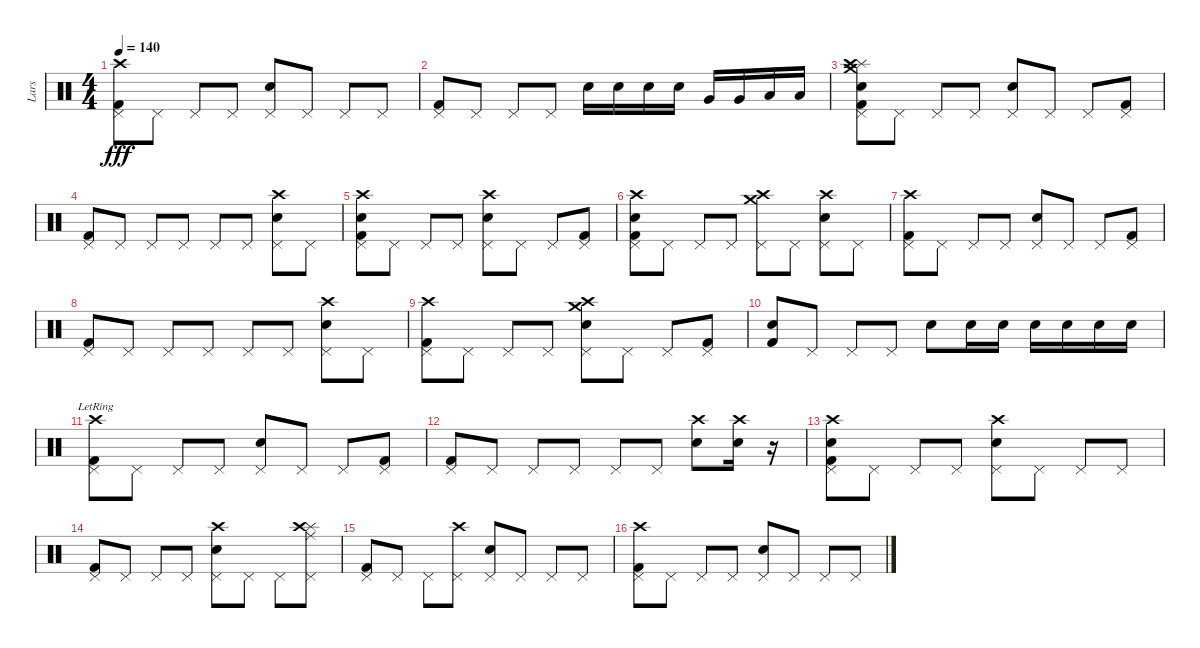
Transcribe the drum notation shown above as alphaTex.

\track ("Lars" "Lars") {instrument percussion}
\staff {score}
\articulation defaults
\ts (4 4)
\tempo 140
\clef neutral
\ks c
("Crash high (hit)" "Pedal Hi-Hat (hit)" "Kick (hit) 2").8{dy fff} "Pedal Hi-Hat (hit)".8 "Pedal Hi-Hat (hit)".8 "Pedal Hi-Hat (hit)".8 ("Pedal Hi-Hat (hit)" "Snare (hit) 2").8 "Pedal Hi-Hat (hit)".8 "Pedal Hi-Hat (hit)".8 "Pedal Hi-Hat (hit)".8 |
("Pedal Hi-Hat (hit)" "Kick (hit) 2").8 "Pedal Hi-Hat (hit)".8 "Pedal Hi-Hat (hit)".8 "Pedal Hi-Hat (hit)".8 "Snare (hit) 2".16 "Snare (hit) 2".16 "Snare (hit) 2".16 "Snare (hit) 2".16 "Very Low Tom (hit)".16 "Very Low Tom (hit)".16 "Low Floor Tom (hit)".16 "Low Floor Tom (hit)".16 |
("Crash medium (hit)" "Splash (hit)" "Pedal Hi-Hat (hit)" "Crash high (hit)" "Snare (hit) 2" "Kick (hit) 2").8 "Pedal Hi-Hat (hit)".8 "Pedal Hi-Hat (hit)".8 "Pedal Hi-Hat (hit)".8 ("Pedal Hi-Hat (hit)" "Snare (hit) 2").8 "Pedal Hi-Hat (hit)".8 "Pedal Hi-Hat (hit)".8 ("Pedal Hi-Hat (hit)" "Kick (hit) 2").8 |
("Pedal Hi-Hat (hit)" "Kick (hit) 2").8 "Pedal Hi-Hat (hit)".8 "Pedal Hi-Hat (hit)".8 "Pedal Hi-Hat (hit)".8 "Pedal Hi-Hat (hit)".8 "Pedal Hi-Hat (hit)".8 ("Crash high (hit)" "Pedal Hi-Hat (hit)" "Snare (hit) 2").8 "Pedal Hi-Hat (hit)".8 |
("Crash high (hit)" "Pedal Hi-Hat (hit)" "Snare (hit) 2" "Kick (hit) 2").8 "Pedal Hi-Hat (hit)".8 "Pedal Hi-Hat (hit)".8 "Pedal Hi-Hat (hit)".8 ("Crash high (hit)" "Pedal Hi-Hat (hit)" "Snare (hit) 2").8 "Pedal Hi-Hat (hit)".8 "Pedal Hi-Hat (hit)".8 ("Pedal Hi-Hat (hit)" "Kick (hit) 2").8 |
("Crash high (hit)" "Pedal Hi-Hat (hit)" "Snare (hit) 2" "Kick (hit) 2").8 "Pedal Hi-Hat (hit)".8 "Pedal Hi-Hat (hit)".8 "Pedal Hi-Hat (hit)".8 ("Crash medium (hit)" "Crash high (hit)" "Pedal Hi-Hat (hit)").8 "Pedal Hi-Hat (hit)".8 ("Crash high (hit)" "Pedal Hi-Hat (hit)" "Snare (hit) 2").8 "Pedal Hi-Hat (hit)".8 |
("Crash high (hit)" "Pedal Hi-Hat (hit)" "Kick (hit) 2").8 "Pedal Hi-Hat (hit)".8 "Pedal Hi-Hat (hit)".8 "Pedal Hi-Hat (hit)".8 ("Pedal Hi-Hat (hit)" "Snare (hit) 2").8 "Pedal Hi-Hat (hit)".8 "Pedal Hi-Hat (hit)".8 ("Pedal Hi-Hat (hit)" "Kick (hit) 2").8 |
("Pedal Hi-Hat (hit)" "Kick (hit) 2").8 "Pedal Hi-Hat (hit)".8 "Pedal Hi-Hat (hit)".8 "Pedal Hi-Hat (hit)".8 "Pedal Hi-Hat (hit)".8 "Pedal Hi-Hat (hit)".8 ("Crash high (hit)" "Pedal Hi-Hat (hit)" "Snare (hit) 2").8 "Pedal Hi-Hat (hit)".8 |
("Crash high (hit)" "Pedal Hi-Hat (hit)" "Kick (hit) 2").8 "Pedal Hi-Hat (hit)".8 "Pedal Hi-Hat (hit)".8 "Pedal Hi-Hat (hit)".8 ("Crash medium (hit)" "Crash high (hit)" "Pedal Hi-Hat (hit)" "Snare (hit) 2").8 "Pedal Hi-Hat (hit)".8 "Pedal Hi-Hat (hit)".8 ("Pedal Hi-Hat (hit)" "Kick (hit) 2").8 |
("Snare (hit) 2" "Kick (hit) 2").8 "Pedal Hi-Hat (hit)".8 "Pedal Hi-Hat (hit)".8 "Pedal Hi-Hat (hit)".8 "Snare (hit) 2".8 "Snare (hit) 2".16 "Snare (hit) 2".16 "Snare (hit) 2".16 "Snare (hit) 2".16 "Snare (hit) 2".16 "Snare (hit) 2".16 |
("Crash high (hit)"{lr} "Pedal Hi-Hat (hit)" "Kick (hit) 2").8 "Pedal Hi-Hat (hit)".8 "Pedal Hi-Hat (hit)".8 "Pedal Hi-Hat (hit)".8 ("Pedal Hi-Hat (hit)" "Snare (hit) 2").8 "Pedal Hi-Hat (hit)".8 "Pedal Hi-Hat (hit)".8 ("Pedal Hi-Hat (hit)" "Kick (hit) 2").8 |
("Pedal Hi-Hat (hit)" "Kick (hit) 2").8 "Pedal Hi-Hat (hit)".8 "Pedal Hi-Hat (hit)".8 "Pedal Hi-Hat (hit)".8 "Pedal Hi-Hat (hit)".8 "Pedal Hi-Hat (hit)".8 ("Crash high (hit)" "Snare (hit) 2").8 ("Crash high (hit)" "Snare (hit) 2").16 r.16 |
("Kick (hit) 2" "Crash high (hit)" "Pedal Hi-Hat (hit)" "Snare (hit) 2").8 "Pedal Hi-Hat (hit)".8 "Pedal Hi-Hat (hit)".8 "Pedal Hi-Hat (hit)".8 ("Crash high (hit)" "Pedal Hi-Hat (hit)" "Snare (hit) 2").8 "Pedal Hi-Hat (hit)".8 "Pedal Hi-Hat (hit)".8 "Pedal Hi-Hat (hit)".8 |
("Pedal Hi-Hat (hit)" "Kick (hit) 2").8 "Pedal Hi-Hat (hit)".8 "Pedal Hi-Hat (hit)".8 "Pedal Hi-Hat (hit)".8 ("Crash high (hit)" "Pedal Hi-Hat (hit)" "Snare (hit) 2").8 "Pedal Hi-Hat (hit)".8 "Pedal Hi-Hat (hit)".8 ("Splash (hit)" "Crash high (hit)" "Ride (middle)" "Pedal Hi-Hat (hit)").8 |
("Pedal Hi-Hat (hit)" "Kick (hit) 2").8 "Pedal Hi-Hat (hit)".8 "Pedal Hi-Hat (hit)".8 ("Crash high (hit)" "Pedal Hi-Hat (hit)").8 ("Pedal Hi-Hat (hit)" "Snare (hit) 2").8 "Pedal Hi-Hat (hit)".8 "Pedal Hi-Hat (hit)".8 "Pedal Hi-Hat (hit)".8 |
("Crash high (hit)" "Pedal Hi-Hat (hit)" "Kick (hit) 2").8 "Pedal Hi-Hat (hit)".8 "Pedal Hi-Hat (hit)".8 "Pedal Hi-Hat (hit)".8 ("Pedal Hi-Hat (hit)" "Snare (hit) 2").8 "Pedal Hi-Hat (hit)".8 "Pedal Hi-Hat (hit)".8 "Pedal Hi-Hat (hit)".8
